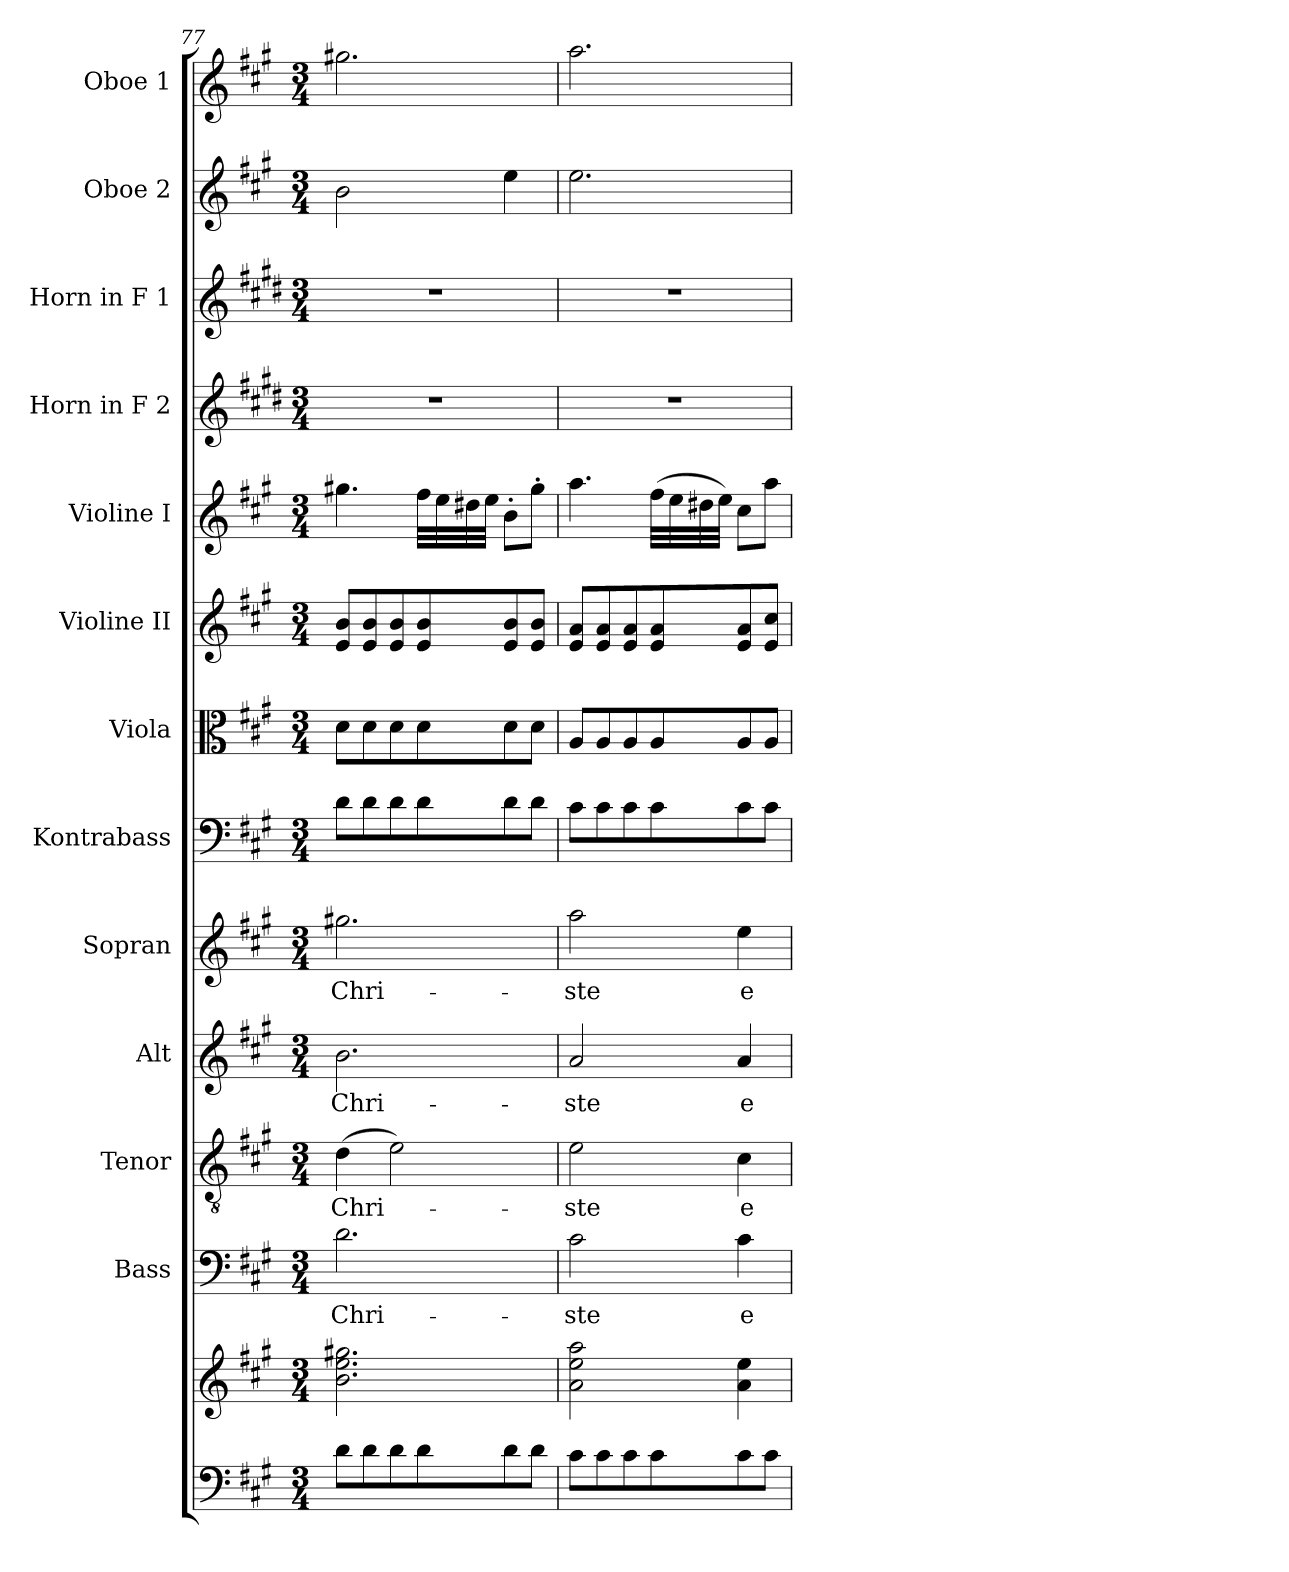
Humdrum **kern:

**kern	**kern	**kern	**text	**kern	**text	**kern	**text	**kern	**text	**kern	**kern	**kern	**kern	**kern	**kern	**kern	**kern
*part13	*part13	*part12	*part12	*part11	*part11	*part10	*part10	*part9	*part9	*part8	*part7	*part6	*part5	*part4	*part3	*part2	*part1
*staff14	*staff13	*staff12	*staff12	*staff11	*staff11	*staff10	*staff10	*staff9	*staff9	*staff8	*staff7	*staff6	*staff5	*staff4	*staff3	*staff2	*staff1
*	*	*I"Bass	*	*I"Tenor	*	*I"Alt	*	*I"Sopran	*	*I"Kontrabass	*I"Viola	*I"Violine II	*I"Violine I	*I"Horn in F 2	*I"Horn in F 1	*I"Oboe 2	*I"Oboe 1
*	*	*I'B.	*	*I'T.	*	*I'A.	*	*I'S.	*	*I'Kb.	*I'Vla.	*I'Vl. II	*I'Vl. I	*	*	*I'Ob.. 2	*I'Ob. 1
*clefF4	*clefG2	*clefF4	*	*clefGv2	*	*clefG2	*	*clefG2	*	*clefF4	*clefC3	*clefG2	*clefG2	*clefG2	*clefG2	*clefG2	*clefG2
*	*	*	*	*	*	*	*	*	*	*ITrd7c12	*	*	*	*ITrd4c7	*ITrd4c7	*	*
*k[f#c#g#]	*k[f#c#g#]	*k[f#c#g#]	*	*k[f#c#g#]	*	*k[f#c#g#]	*	*k[f#c#g#]	*	*k[f#c#g#]	*k[f#c#g#]	*k[f#c#g#]	*k[f#c#g#]	*k[f#c#g#]	*k[f#c#g#]	*k[f#c#g#]	*k[f#c#g#]
*A:	*A:	*A:	*	*A:	*	*A:	*	*A:	*	*A:	*A:	*A:	*A:	*A:	*A:	*A:	*A:
*M3/4	*M3/4	*M3/4	*	*M3/4	*	*M3/4	*	*M3/4	*	*M3/4	*M3/4	*M3/4	*M3/4	*M3/4	*M3/4	*M3/4	*M3/4
=77	=77	=77	=77	=77	=77	=77	=77	=77	=77	=77	=77	=77	=77	=77	=77	=77	=77
!	!	!	!LO:LY:b	!	!LO:LY:b	!	!LO:LY:b	!	!LO:LY:b	!	!	!	!	!	!	!	!
8d\L	2.b\ 2.ee\ 2.gg#X\	2.d\	Chri-	(>4d\	Chri-	2.b\	Chri-	2.gg#X\	Chri-	8D\L	8d\L	8e/ 8b/L	4.gg#X\	2.r	2.r	2b\	2.gg#X\
8d\	.	.	.	.	.	.	.	.	.	8D\	8d\	8e/ 8b/	.	.	.	.	.
8d\	.	.	.	2e\)	.	.	.	.	.	8D\	8d\	8e/ 8b/	.	.	.	.	.
8d\	.	.	.	.	.	.	.	.	.	8D\	8d\	8e/ 8b/	32ff#\LLL	.	.	.	.
.	.	.	.	.	.	.	.	.	.	.	.	.	32ee\	.	.	.	.
.	.	.	.	.	.	.	.	.	.	.	.	.	32dd#X\	.	.	.	.
.	.	.	.	.	.	.	.	.	.	.	.	.	32ee\JJJ	.	.	.	.
8d\	.	.	.	.	.	.	.	.	.	8D\	8d\	8e/ 8b/	8b'>\L	.	.	4ee\	.
8d\J	.	.	.	.	.	.	.	.	.	8D\J	8d\J	8e/ 8b/J	8gg#'>\J	.	.	.	.
!!LO:PB:g=z
=78	=78	=78	=78	=78	=78	=78	=78	=78	=78	=78	=78	=78	=78	=78	=78	=78	=78
!	!	!	!LO:LY:b	!	!LO:LY:b	!	!LO:LY:b	!	!LO:LY:b	!	!	!	!	!	!	!	!
8c#\L	2a\ 2ee\ 2aa\	2c#\	-ste	2e\	-ste	2a/	-ste	2aa\	-ste	8C#\L	8A/L	8e/ 8a/L	4.aa\	2.r	2.r	2.ee\	2.aa\
8c#\	.	.	.	.	.	.	.	.	.	8C#\	8A/	8e/ 8a/	.	.	.	.	.
8c#\	.	.	.	.	.	.	.	.	.	8C#\	8A/	8e/ 8a/	.	.	.	.	.
8c#\	.	.	.	.	.	.	.	.	.	8C#\	8A/	8e/ 8a/	(>32ff#\LLL	.	.	.	.
.	.	.	.	.	.	.	.	.	.	.	.	.	32ee\	.	.	.	.
.	.	.	.	.	.	.	.	.	.	.	.	.	32dd#X\	.	.	.	.
.	.	.	.	.	.	.	.	.	.	.	.	.	32ee\JJJ)	.	.	.	.
!	!	!	!LO:LY:b	!	!LO:LY:b	!	!LO:LY:b	!	!LO:LY:b	!	!	!	!	!	!	!	!
8c#\	4a\ 4ee\	4c#\	e-	4c#\	e-	4a/	e-	4ee\	e-	8C#\	8A/	8e/ 8a/	8cc#\L	.	.	.	.
8c#\J	.	.	.	.	.	.	.	.	.	8C#\J	8A/J	8e/ 8cc#/J	8aa\J	.	.	.	.
=	=	=	=	=	=	=	=	=	=	=	=	=	=	=	=	=	=
*-	*-	*-	*-	*-	*-	*-	*-	*-	*-	*-	*-	*-	*-	*-	*-	*-	*-
